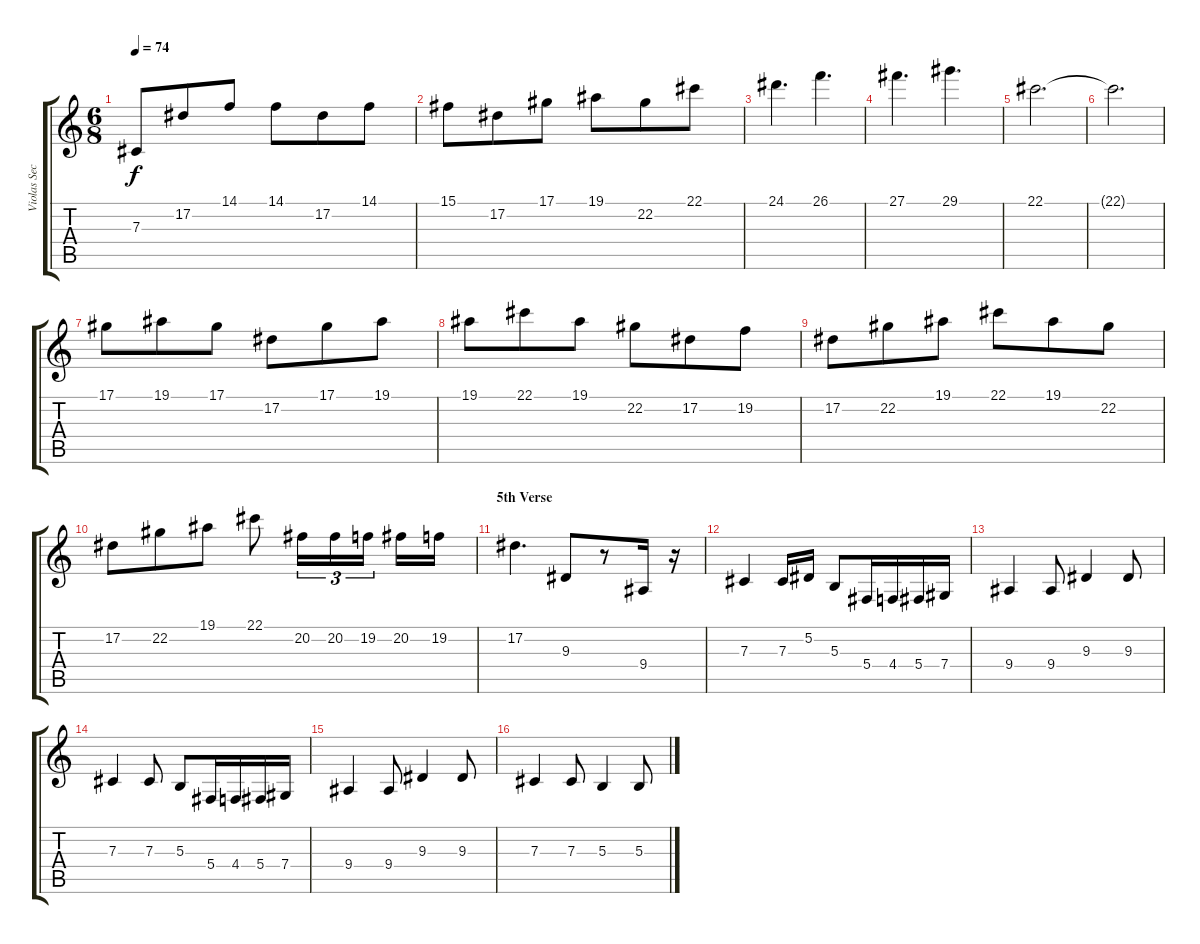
\track ("Violas Section (SF Symphony)" "Violas Sec") {instrument stringensemble1}
\staff {score tabs}
\tuning (Eb4 Bb3 Gb3 Db3 Ab2 Eb2) {hide}
\ts (6 8)
\tempo 74
\clef g2
\ks c
7.3{t}.8{dy f} 17.2.8 14.1.8 14.1.8 17.2.8 14.1.8 |
15.1.8 17.2.8 17.1.8 19.1.8 22.2.8 22.1.8 |
24.1.4{d} 26.1.4{d} |
27.1.4{d} 29.1.4{d} |
22.1.2{d} |
22.1{t}.2{d} |
17.1.8 19.1.8 17.1.8 17.2.8 17.1.8 19.1.8 |
19.1.8 22.1.8 19.1.8 22.2.8 17.2.8 19.2.8 |
17.2.8 22.2.8 19.1.8 22.1.8 19.1.8 22.2.8 |
17.2.8 22.2.8 19.1.8 22.1.8 20.2.16{tu (3 2)} 20.2.16{tu (3 2)} 19.2.16{tu (3 2)} 20.2.16 19.2.16 |
\section ("" "5th Verse")
17.2.4{d} 9.3.8 r.8 9.4.16 r.16 |
7.3.4 7.3.16 5.2.16 5.3.8 5.4.16 4.4.16 5.4.16 7.4.16 |
9.4.4 9.4.8 9.3.4 9.3.8 |
7.3.4 7.3.8 5.3.8 5.4.16 4.4.16 5.4.16 7.4.16 |
9.4.4 9.4.8 9.3.4 9.3.8 |
7.3.4 7.3.8 5.3.4 5.3.8
